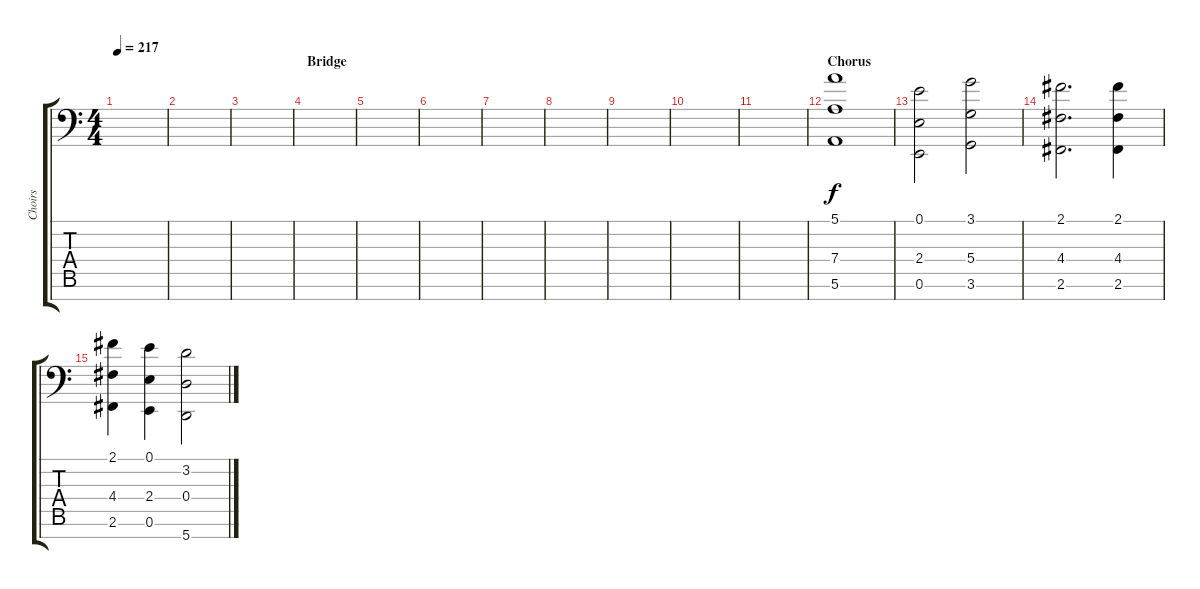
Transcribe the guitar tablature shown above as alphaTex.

\track ("Choirs" "Choirs") {instrument choiraahs}
\staff {score tabs}
\tuning (E4 B3 G3 D3 A2 E2 A1) {hide}
\ts (4 4)
\tempo 217
\clef f4
\ks c
|
|
|
\section ("" "Bridge")
|
|
|
|
|
|
|
|
\section ("" "Chorus")
(5.1 7.4 5.6).1{volume 12} |
(0.1 2.4 0.6).2 (3.1 5.4 3.6).2 |
(2.1 4.4 2.6).2{d} (2.1 4.4 2.6).4 |
(2.1 4.4 2.6).4 (0.1 2.4 0.6).4 (3.2 0.4 5.7).2
